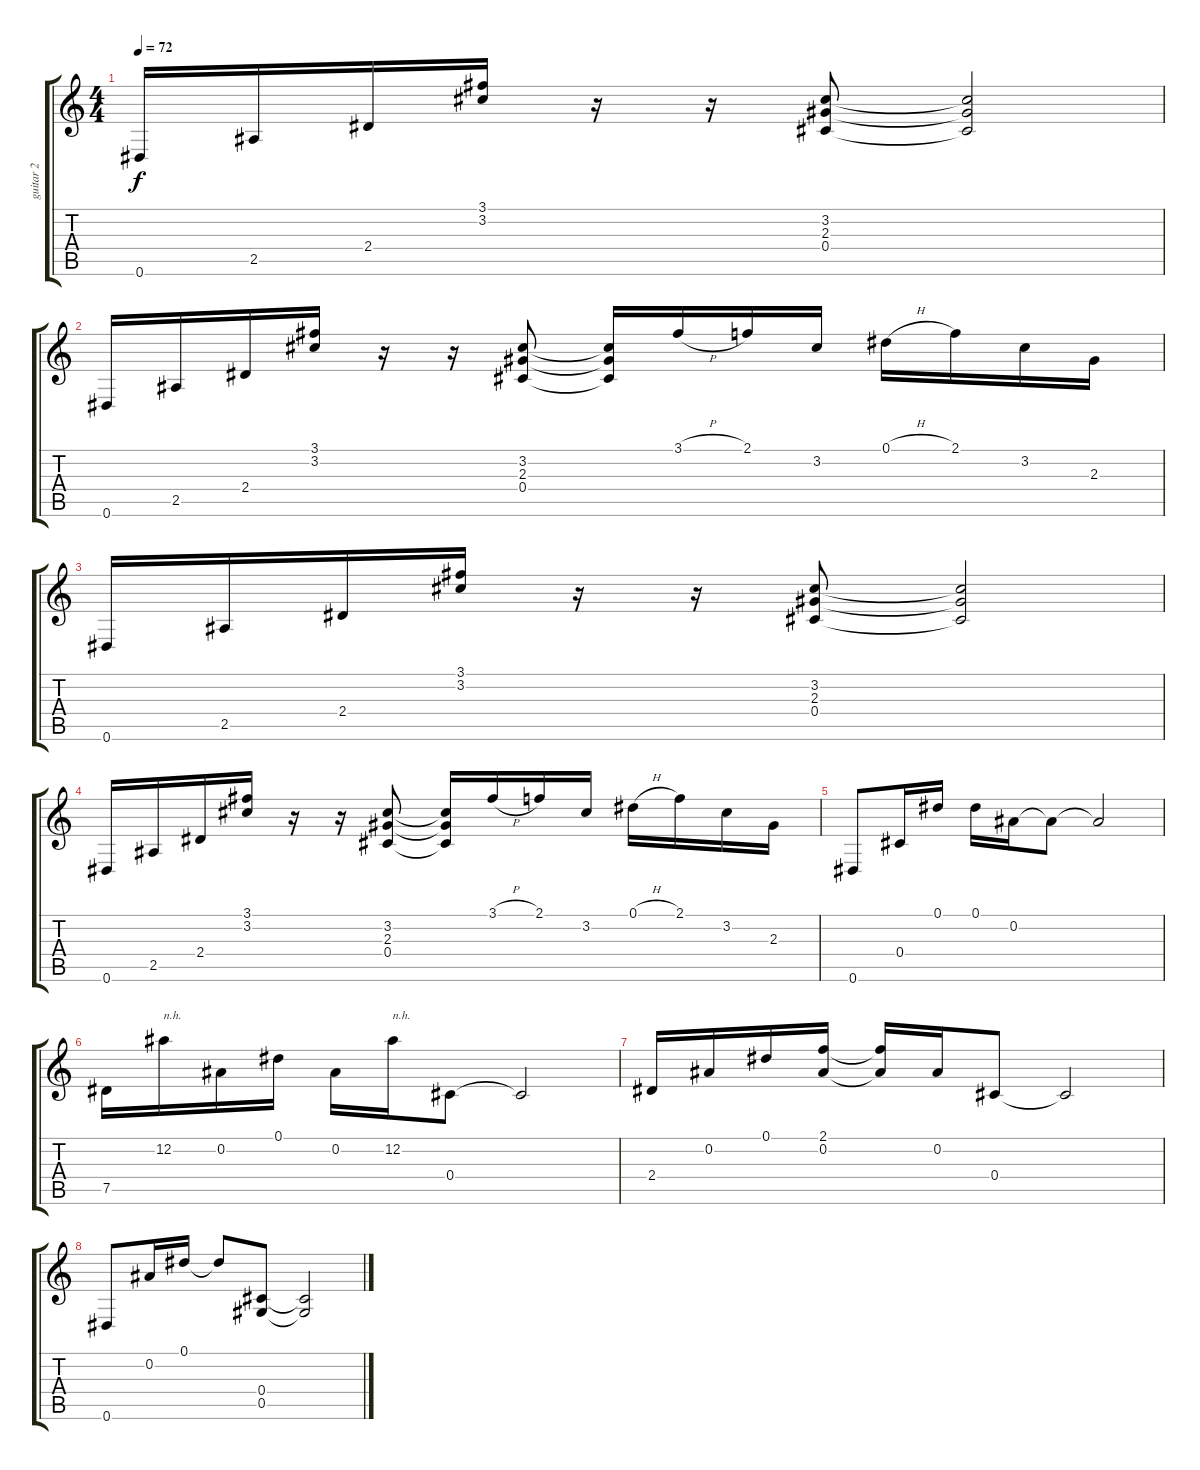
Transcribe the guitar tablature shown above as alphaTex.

\track ("guitar 2" "guitar 2") {instrument electricguitarclean}
\staff {score tabs}
\tuning (Eb4 Bb3 Gb3 Db3 Ab2 Eb2) {hide}
\ts (4 4)
\tempo 72
\clef g2
\ks c
0.6.16{dy f} 2.5.16 2.4.16 (3.1 3.2).16 r.16 r.16 (3.2 2.3 0.4).8 (3.2{t} 2.3{t} 0.4{t}).2 |
0.6.16 2.5.16 2.4.16 (3.1 3.2).16 r.16 r.16 (3.2 2.3 0.4).8 (3.2{t} 2.3{t} 0.4{t}).16 3.1{h}.16 2.1.16 3.2.16 0.1{h}.16 2.1.16 3.2.16 2.3.16 |
0.6.16 2.5.16 2.4.16 (3.1 3.2).16 r.16 r.16 (3.2 2.3 0.4).8 (3.2{t} 2.3{t} 0.4{t}).2 |
0.6.16 2.5.16 2.4.16 (3.1 3.2).16 r.16 r.16 (3.2 2.3 0.4).8 (3.2{t} 2.3{t} 0.4{t}).16 3.1{h}.16 2.1.16 3.2.16 0.1{h}.16 2.1.16 3.2.16 2.3.16 |
0.6.8 0.4.16 0.1.16 0.1.16 0.2.16 0.2{t}.8 0.2{t}.2 |
7.5.16 12.2.16{txt "n.h."} 0.2.16 0.1.16 0.2.16 12.2.16{txt "n.h."} 0.4.8 0.4{t}.2 |
2.4.16 0.2.16 0.1.16 (2.1 0.2).16 (2.1{t} 0.2{t}).16 0.2.16 0.4.8 0.4{t}.2 |
0.6.8 0.2.16 0.1.16 0.1{t}.8 (0.4 0.5).8 (0.4{t} 0.5{t}).2
